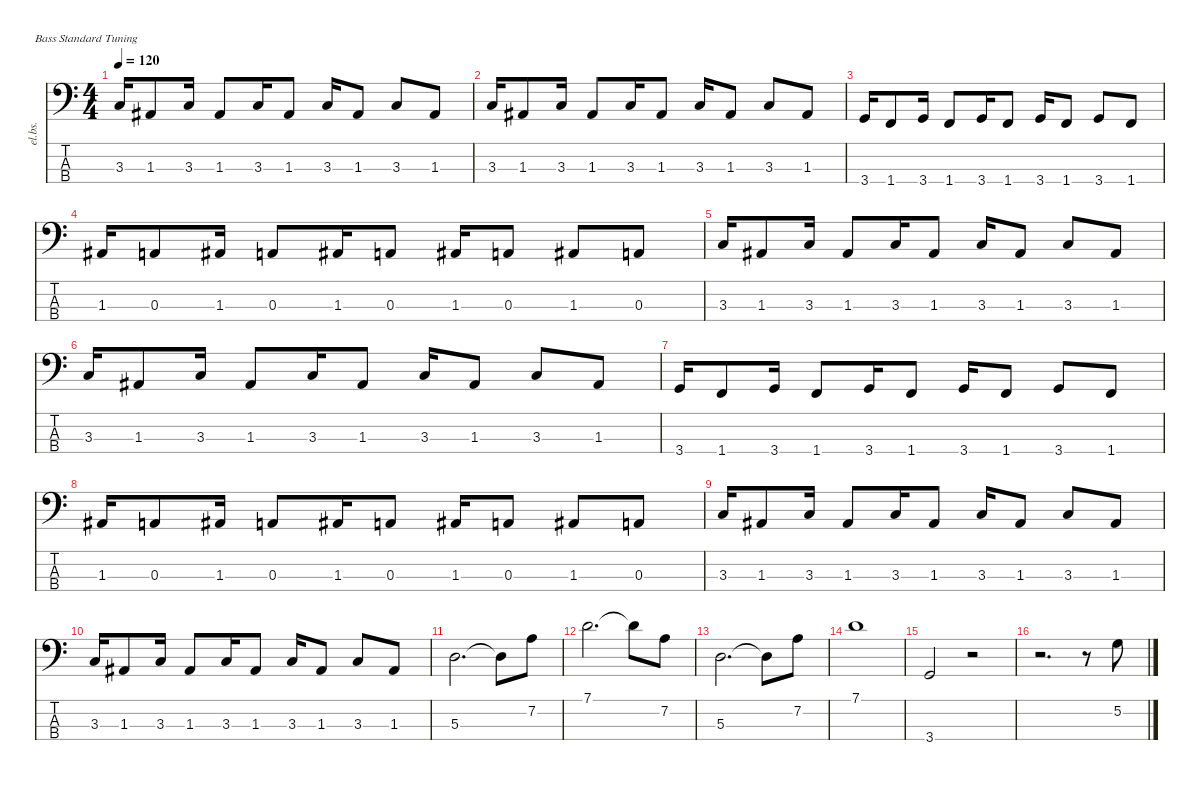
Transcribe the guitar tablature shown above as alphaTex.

\defaultSystemsLayout 4
\hideDynamics
\bracketExtendMode nobrackets
\otherSystemsTrackNameOrientation horizontal
\track ("bass" "el.bs.") {instrument electricbassfinger}
\staff {score tabs}
\tuning (G2 D2 A1 E1)
\ts (4 4)
\tempo 120
\clef f4
\ks c
3.3.16{dy f beam Up} 1.3{acc #}.8{beam Up} 3.3.16{beam Up} 1.3{acc #}.8{beam Up} 3.3.16{beam Up} 1.3{acc #}.8{beam Up} 3.3.16{beam Up} 1.3{acc #}.8{beam Up} 3.3.8{beam Up} 1.3{acc #}.8{beam Up} |
3.3.16{beam Up} 1.3{acc #}.8{beam Up} 3.3.16{beam Up} 1.3{acc #}.8{beam Up} 3.3.16{beam Up} 1.3{acc #}.8{beam Up} 3.3.16{beam Up} 1.3{acc #}.8{beam Up} 3.3.8{beam Up} 1.3{acc #}.8{beam Up} |
3.4.16{beam Up} 1.4.8{beam Up} 3.4.16{beam Up} 1.4.8{beam Up} 3.4.16{beam Up} 1.4.8{beam Up} 3.4.16{beam Up} 1.4.8{beam Up} 3.4.8{beam Up} 1.4.8{beam Up} |
1.3{acc #}.16{beam Up} 0.3.8{beam Up} 1.3{acc #}.16{beam Up} 0.3.8{beam Up} 1.3{acc #}.16{beam Up} 0.3.8{beam Up} 1.3{acc #}.16{beam Up} 0.3.8{beam Up} 1.3{acc #}.8{beam Up} 0.3.8{beam Up} |
3.3.16{beam Up} 1.3{acc #}.8{beam Up} 3.3.16{beam Up} 1.3{acc #}.8{beam Up} 3.3.16{beam Up} 1.3{acc #}.8{beam Up} 3.3.16{beam Up} 1.3{acc #}.8{beam Up} 3.3.8{beam Up} 1.3{acc #}.8{beam Up} |
3.3.16{beam Up} 1.3{acc #}.8{beam Up} 3.3.16{beam Up} 1.3{acc #}.8{beam Up} 3.3.16{beam Up} 1.3{acc #}.8{beam Up} 3.3.16{beam Up} 1.3{acc #}.8{beam Up} 3.3.8{beam Up} 1.3{acc #}.8{beam Up} |
3.4.16{beam Up} 1.4.8{beam Up} 3.4.16{beam Up} 1.4.8{beam Up} 3.4.16{beam Up} 1.4.8{beam Up} 3.4.16{beam Up} 1.4.8{beam Up} 3.4.8{beam Up} 1.4.8{beam Up} |
1.3{acc #}.16{beam Up} 0.3.8{beam Up} 1.3{acc #}.16{beam Up} 0.3.8{beam Up} 1.3{acc #}.16{beam Up} 0.3.8{beam Up} 1.3{acc #}.16{beam Up} 0.3.8{beam Up} 1.3{acc #}.8{beam Up} 0.3.8{beam Up} |
3.3.16{beam Up} 1.3{acc #}.8{beam Up} 3.3.16{beam Up} 1.3{acc #}.8{beam Up} 3.3.16{beam Up} 1.3{acc #}.8{beam Up} 3.3.16{beam Up} 1.3{acc #}.8{beam Up} 3.3.8{beam Up} 1.3{acc #}.8{beam Up} |
3.3.16{beam Up} 1.3{acc #}.8{beam Up} 3.3.16{beam Up} 1.3{acc #}.8{beam Up} 3.3.16{beam Up} 1.3{acc #}.8{beam Up} 3.3.16{beam Up} 1.3{acc #}.8{beam Up} 3.3.8{beam Up} 1.3{acc #}.8{beam Up} |
5.3.2{d beam Down} 5.3{t}.8{beam Down} 7.2.8{beam Down} |
7.1.2{d beam Down} 7.1{t}.8{beam Down} 7.2.8{beam Down} |
5.3.2{d beam Down} 5.3{t}.8{beam Down} 7.2.8{beam Down} |
7.1.1{beam Down} |
3.4.2{beam Up} r.2{beam Up} |
r.2{d beam Down} r.8{beam Down} 5.2.8{beam Down}
